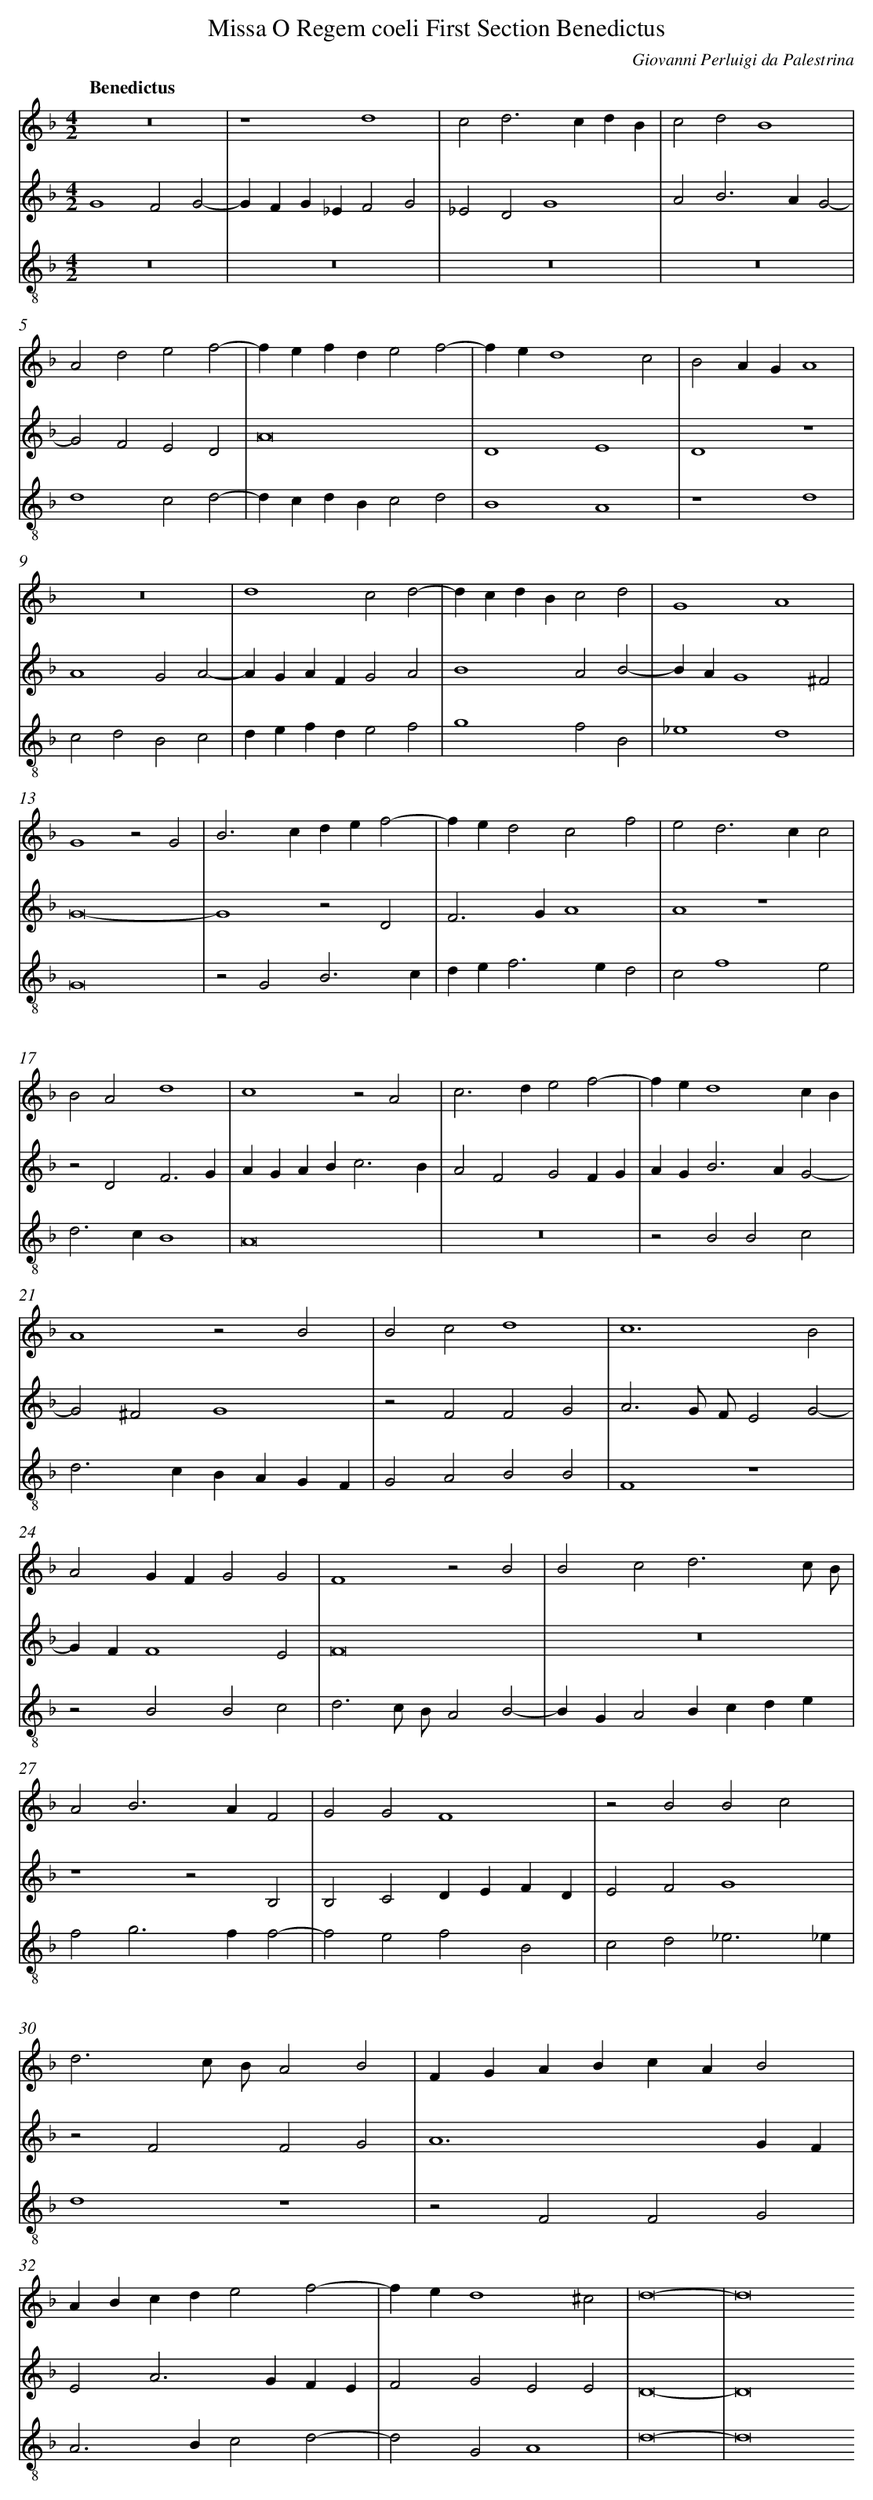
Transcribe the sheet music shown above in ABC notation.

X:1
T: Missa O Regem coeli First Section Benedictus
C: Giovanni Perluigi da Palestrina
L: 1/4
M: 4/2
Q: "Benedictus"
V: 1 clef=treble
V: 2 clef=treble
V: 3 clef=treble-8
K: F
[V:1] z8 |
[V:2] G4F2G2- |
[V:3] z8 |
[V:1] z4d4 |
[V:2] GFG_EF2G2 |
[V:3] z8 |
[V:1] c2d2>c2dB |
[V:2] _E2D2G4 |
[V:3] z8 |
[V:1] c2d2B4 |
[V:2] A2B2>A2G2- |
[V:3] z8 |
[V:1] A2d2e2f2- |
[V:2] G2F2E2D2 |
[V:3] d4c2d2- |
[V:1] fefde2f2- |
[V:2] A8 |
[V:3] dcdBc2d2 |
[V:1] fed4c2 |
[V:2] D4E4 |
[V:3] B4A4 |
[V:1] B2AGA4 |
[V:2] D4z4 |
[V:3] z4d4 |
[V:1] z8 |
[V:2] A4G2A2- |
[V:3] c2d2B2c2 |
[V:1] d4c2d2- |
[V:2] AGAFG2A2 |
[V:3] defde2f2 |
[V:1] dcdBc2d2 |
[V:2] B4A2B2- |
[V:3] g4f2B2 |
[V:1] G4A4 |
[V:2] BAG4^F2 |
[V:3] _e4d4 |
[V:1] G4z2G2 |
[V:2] G8- |
[V:3] G8 |
[V:1] B2>c2def2- |
[V:2] G4z2D2 |
[V:3] z2G2B3c |
[V:1] fed2c2f2 |
[V:2] F2>G2A4 |
[V:3] de2<f2ed2 |
[V:1] e2d2>c2c2 |
[V:2] A4z4 |
[V:3] c2f4e2 |
[V:1] B2A2d4 |
[V:2] z2D2F3G |
[V:3] d2>c2B4 |
[V:1] c4z2A2 |
[V:2] AGAB2<c2B |
[V:3] A8 |
[V:1] c2>d2e2f2- |
[V:2] A2F2G2FG |
[V:3] z8 |
[V:1] fed4cB |
[V:2] AG2<B2AG2- |
[V:3] z2B2B2c2 |
[V:1] A4z2B2 |
[V:2] G2^F2G4 |
[V:3] d2>c2BAGF |
[V:1] B2c2d4 |
[V:2] z2F2F2G2 |
[V:3] G2A2B2B2 |
[V:1] c6B2 |
[V:2] A3G/ F/E2G2- |
[V:3] F4z4 |
[V:1] A2GFG2G2 |
[V:2] GFF4E2 |
[V:3] z2B2B2c2 |
[V:1] F4z2B2 |
[V:2] F8 |
[V:3] d3c/ B/A2B2- |
[V:1] B2c2d3c/ B/ |
[V:2] z8 |
[V:3] BGA2Bcde |
[V:1] A2B2>A2F2 |
[V:2] z4z2B,2 |
[V:3] f2g2>f2f2- |
[V:1] G2G2F4 |
[V:2] B,2C2DEFD |
[V:3] f2e2f2B2 |
[V:1] z2B2B2c2 |
[V:2] E2F2G4 |
[V:3] c2d2_e3_e |
[V:1] d3c/ B/A2B2 |
[V:2] z2F2F2G2 |
[V:3] d4z4 |
[V:1] FGABcAB2 |
[V:2] A6GF |
[V:3] z2F2F2G2 |
[V:1] ABcde2f2- |
[V:2] E2A2>G2FE |
[V:3] A2>B2c2d2- |
[V:1] fed4^c2 |
[V:2] F2G2E2E2 |
[V:3] d2G2A4 |
[V:1] d8- |
[V:2] D8- |
[V:3] d8- |
[V:1] d8
[V:2] D8
[V:3] d8
